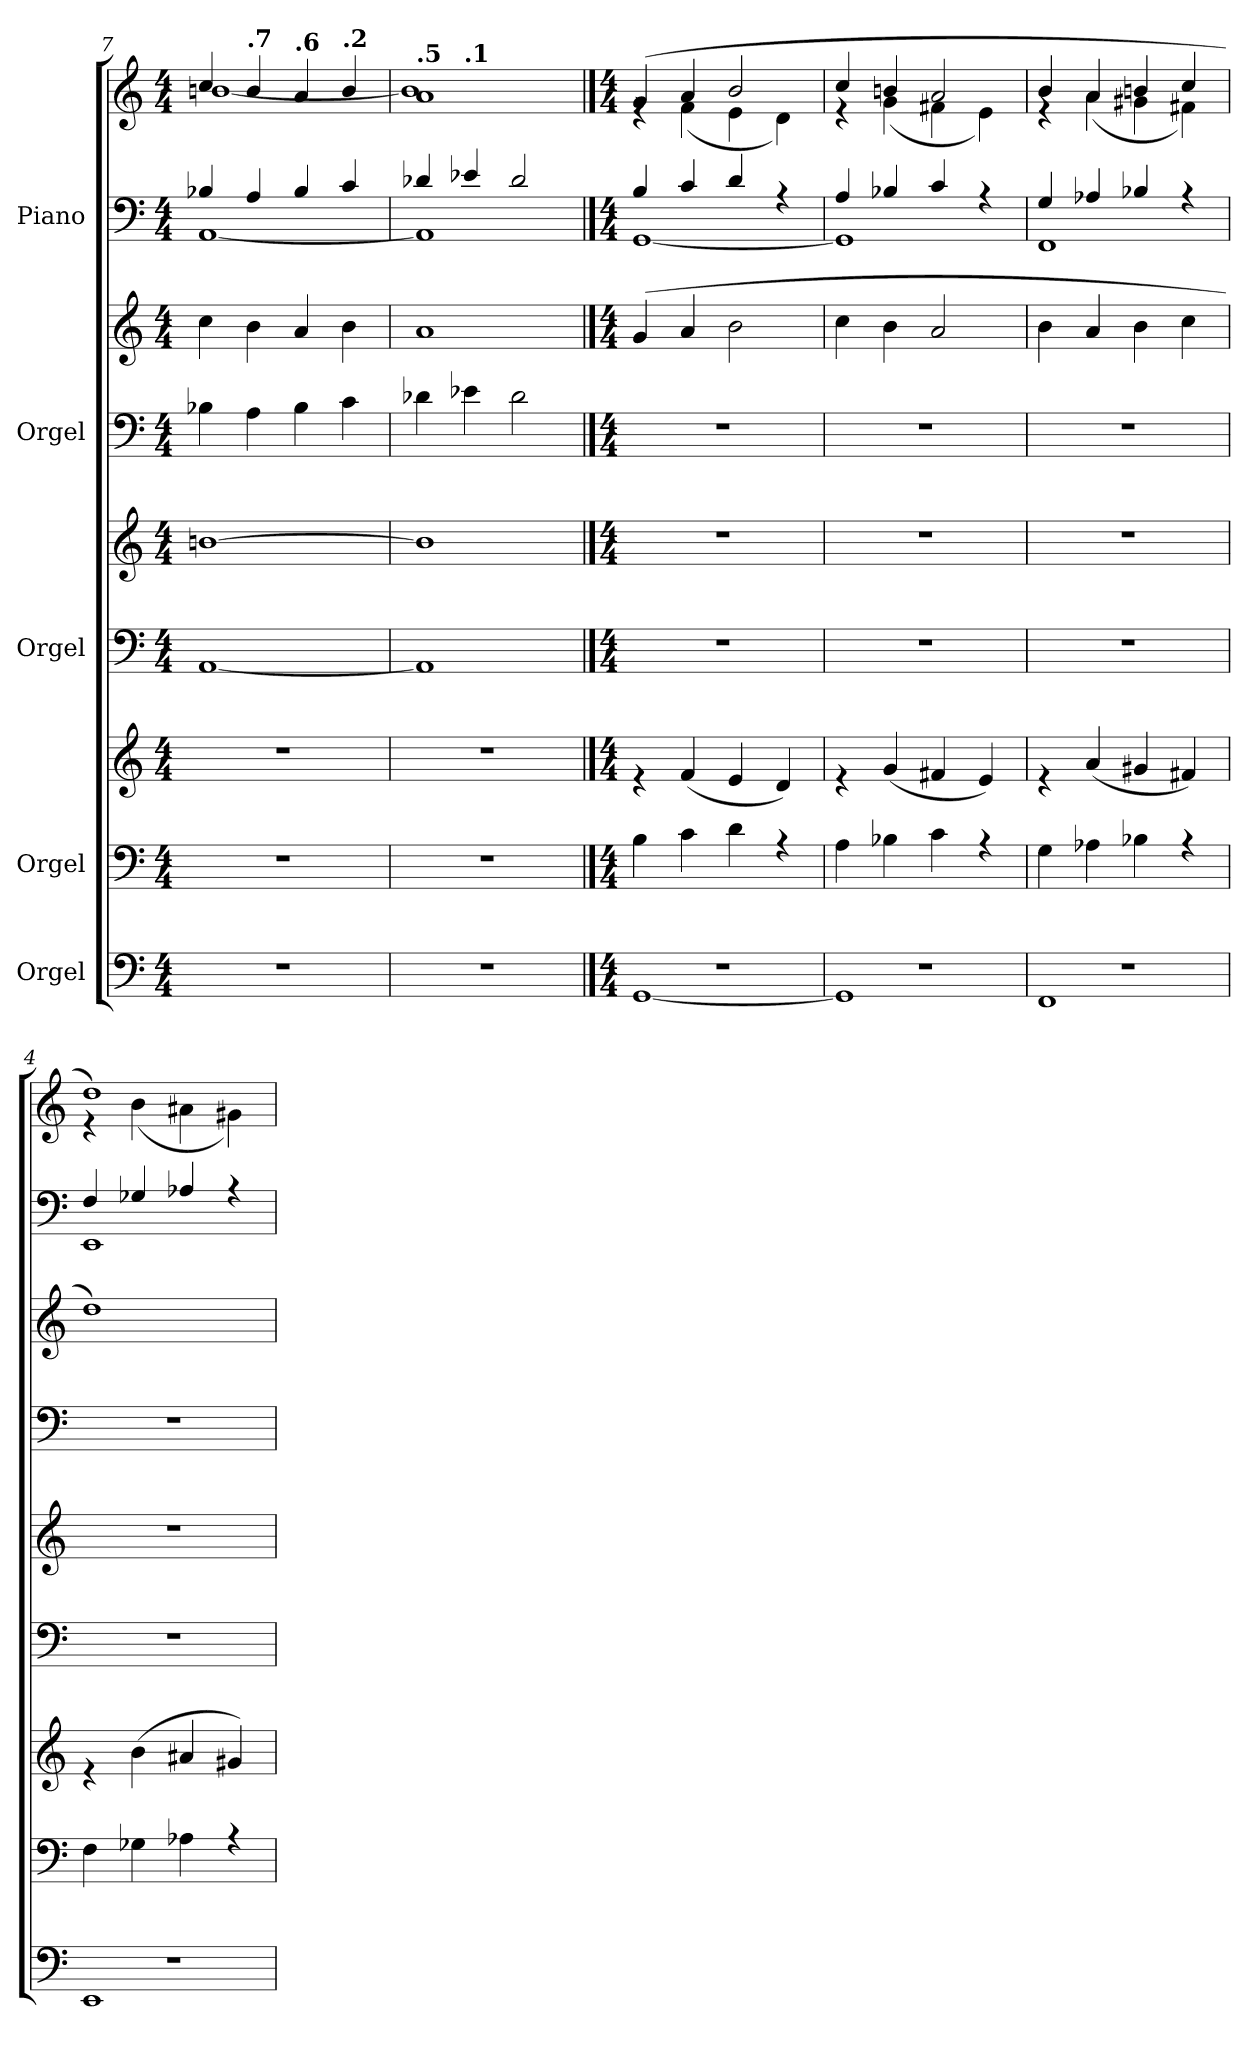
**kern	**kern	**kern	**kern	**kern	**kern	**kern	**kern	**kern
*part5	*part4	*part4	*part3	*part3	*part2	*part2	*part1	*part1
*staff9	*staff8	*staff7	*staff6	*staff5	*staff4	*staff3	*staff2	*staff1
*I"Orgel	*I"Orgel	*	*I"Orgel	*	*I"Orgel	*	*I"Piano	*
*clefF4	*clefF4	*clefG2	*clefF4	*clefG2	*clefF4	*clefG2	*clefF4	*clefG2
*k[]	*k[]	*k[]	*k[]	*k[]	*k[]	*k[]	*k[]	*k[]
*M4/4	*M4/4	*M4/4	*M4/4	*M4/4	*M4/4	*M4/4	*M4/4	*M4/4
*MM96	*MM96	*MM96	*MM96	*MM96	*MM96	*MM96	*MM96	*MM96
=7	=7	=7	=7	=7	=7	=7	=7	=7
*	*	*	*	*	*	*	*^	*^
1r	1r	1r	[1AA	[1bn	4B-X\	4cc\	4B-X/	[1AA	4cc/	[1bn
*	*	*	*	*	*	*	*	*	*MM95	*
!	!	!	!	!	!	!	!	!	!LO:TX:a:B:t=.7	!
.	.	.	.	.	4A\	4b\	4A/	.	4b/	.
*	*	*	*	*	*	*	*	*	*MM94	*
!	!	!	!	!	!	!	!	!	!LO:TX:a:B:t=.6	!
.	.	.	.	.	4B-\	4a/	4B-/	.	4a/	.
*	*	*	*	*	*	*	*	*	*MM92	*
!	!	!	!	!	!	!	!	!	!LO:TX:a:B:t=.2	!
.	.	.	.	.	4c\	4b\	4c/	.	4b/	.
*	*	*	*	*	*	*	*	*	*v	*v
=8	=8	=8	=8	=8	=8	=8	=8	=8	=8
*	*	*	*	*	*	*	*	*	*MM88
*	*	*	*	*	*	*	*	*	*^
!	!	!	!	!	!	!	!	!	!LO:TX:a:B:t=.5	!
*	*	*	*	*	*	*	*	*	*	*^
1r	1r	1r	1AA]	1b]	4d-X\	1a	4d-X/	1AA]	1a	1b]	4ryy
*	*	*	*	*	*	*	*	*	*MM83	*	*
!	!	!	!	!	!	!	!	!	!	!	!LO:TX:a:B:t=.1
.	.	.	.	.	4e-X\	.	4e-X/	.	.	.	2.ryy
*	*	*	*	*	*	*	*	*	*MM76	*	*
.	.	.	.	.	2d-\	.	2d-/	.	.	.	.
*	*	*	*	*	*	*	*	*	*v	*v	*v
!!LO:LB:g=z
==1	==1	==1	==1	==1	==1	==1	==1	==1	==1
*M4/4	*M4/4	*M4/4	*M4/4	*M4/4	*M4/4	*M4/4	*M4/4	*	*M4/4
*	*	*	*	*	*	*	*	*	*MM104
*^	*	*	*	*	*	*	*	*	*^
1r	[1GG	4B\	4re	1r	1r	1r	(>4g/	4B/	[1GG	(>4g/	4re
.	.	4c\	(<4f/	.	.	.	4a/	4c/	.	4a/	(<4f\
.	.	4d\	4e/	.	.	.	2b\	4d/	.	2b/	4e\
.	.	4rA	4d/)	.	.	.	.	4rA	.	.	4d\)
=2	=2	=2	=2	=2	=2	=2	=2	=2	=2	=2	=2
1r	1GG]	4A\	4re	1r	1r	1r	4cc\	4A/	1GG]	4cc/	4re
.	.	4B-X\	(<4g/	.	.	.	4b\	4B-X/	.	4bn/	(<4g\
.	.	4c\	4f#X/	.	.	.	2a/	4c/	.	2a/	4f#X\
.	.	4rA	4e/)	.	.	.	.	4rA	.	.	4e\)
=3	=3	=3	=3	=3	=3	=3	=3	=3	=3	=3	=3
1r	1FF	4G\	4re	1r	1r	1r	4b\	4G/	1FF	4b/	4re
.	.	4A-X\	(<4a/	.	.	.	4a/	4A-X/	.	4a/	(<4a\
.	.	4B-X\	4g#X/	.	.	.	4b\	4B-X/	.	4bn/	4g#X\
.	.	4rA	4f#X/)	.	.	.	4cc\	4rA	.	4cc/	4f#X\)
=4	=4	=4	=4	=4	=4	=4	=4	=4	=4	=4	=4
1r	1EE	4F\	4re	1r	1r	1r	1dd)	4F/	1EE	1dd)	4re
.	.	4G-X\	(>4b\	.	.	.	.	4G-X/	.	.	(<4b\
.	.	4A-X\	4a#X/	.	.	.	.	4A-X/	.	.	4a#X\
.	.	4rA	4g#X/)	.	.	.	.	4rA	.	.	4g#X\)
*	*	*	*	*	*	*	*	*v	*v	*	*
*v	*v	*	*	*	*	*	*	*	*v	*v
=	=	=	=	=	=	=	=	=
*-	*-	*-	*-	*-	*-	*-	*-	*-
